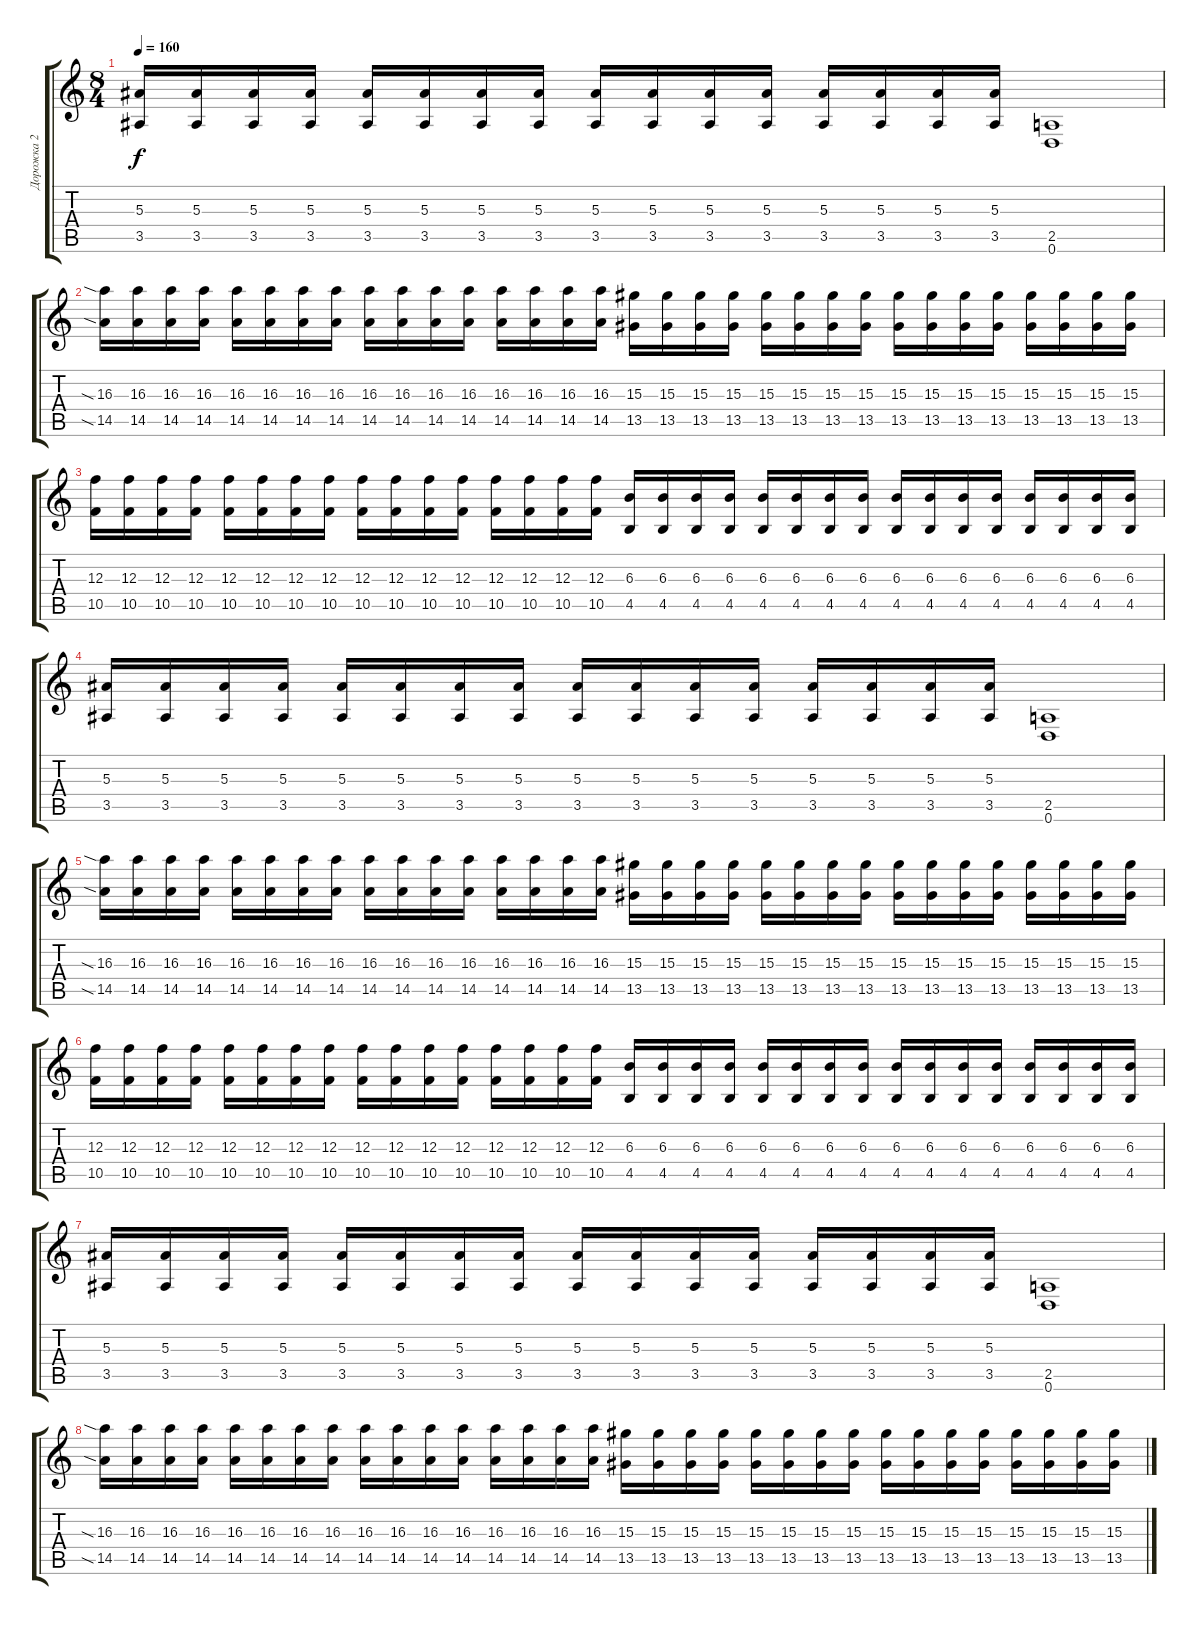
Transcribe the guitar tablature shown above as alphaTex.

\track ("Дорожка 2" "Дорожка 2") {instrument distortionguitar}
\staff {score tabs}
\tuning (D4 A3 F3 C3 G2 D2) {hide}
\ts (8 4)
\tempo 160
\clef g2
\ks c
(5.3 3.5).16{dy f} (5.3 3.5).16 (5.3 3.5).16 (5.3 3.5).16 (5.3 3.5).16 (5.3 3.5).16 (5.3 3.5).16 (5.3 3.5).16 (5.3 3.5).16 (5.3 3.5).16 (5.3 3.5).16 (5.3 3.5).16 (5.3 3.5).16 (5.3 3.5).16 (5.3 3.5).16 (5.3 3.5).16 (2.5 0.6).1 |
(16.3{sia} 14.5{sia}).16 (16.3 14.5).16 (16.3 14.5).16 (16.3 14.5).16 (16.3 14.5).16 (16.3 14.5).16 (16.3 14.5).16 (16.3 14.5).16 (16.3 14.5).16 (16.3 14.5).16 (16.3 14.5).16 (16.3 14.5).16 (16.3 14.5).16 (16.3 14.5).16 (16.3 14.5).16 (16.3 14.5).16 (15.3 13.5).16 (15.3 13.5).16 (15.3 13.5).16 (15.3 13.5).16 (15.3 13.5).16 (15.3 13.5).16 (15.3 13.5).16 (15.3 13.5).16 (15.3 13.5).16 (15.3 13.5).16 (15.3 13.5).16 (15.3 13.5).16 (15.3 13.5).16 (15.3 13.5).16 (15.3 13.5).16 (15.3 13.5).16 |
(12.3 10.5).16 (12.3 10.5).16 (12.3 10.5).16 (12.3 10.5).16 (12.3 10.5).16 (12.3 10.5).16 (12.3 10.5).16 (12.3 10.5).16 (12.3 10.5).16 (12.3 10.5).16 (12.3 10.5).16 (12.3 10.5).16 (12.3 10.5).16 (12.3 10.5).16 (12.3 10.5).16 (12.3 10.5).16 (6.3 4.5).16 (6.3 4.5).16 (6.3 4.5).16 (6.3 4.5).16 (6.3 4.5).16 (6.3 4.5).16 (6.3 4.5).16 (6.3 4.5).16 (6.3 4.5).16 (6.3 4.5).16 (6.3 4.5).16 (6.3 4.5).16 (6.3 4.5).16 (6.3 4.5).16 (6.3 4.5).16 (6.3 4.5).16 |
(5.3 3.5).16 (5.3 3.5).16 (5.3 3.5).16 (5.3 3.5).16 (5.3 3.5).16 (5.3 3.5).16 (5.3 3.5).16 (5.3 3.5).16 (5.3 3.5).16 (5.3 3.5).16 (5.3 3.5).16 (5.3 3.5).16 (5.3 3.5).16 (5.3 3.5).16 (5.3 3.5).16 (5.3 3.5).16 (2.5 0.6).1 |
(16.3{sia} 14.5{sia}).16 (16.3 14.5).16 (16.3 14.5).16 (16.3 14.5).16 (16.3 14.5).16 (16.3 14.5).16 (16.3 14.5).16 (16.3 14.5).16 (16.3 14.5).16 (16.3 14.5).16 (16.3 14.5).16 (16.3 14.5).16 (16.3 14.5).16 (16.3 14.5).16 (16.3 14.5).16 (16.3 14.5).16 (15.3 13.5).16 (15.3 13.5).16 (15.3 13.5).16 (15.3 13.5).16 (15.3 13.5).16 (15.3 13.5).16 (15.3 13.5).16 (15.3 13.5).16 (15.3 13.5).16 (15.3 13.5).16 (15.3 13.5).16 (15.3 13.5).16 (15.3 13.5).16 (15.3 13.5).16 (15.3 13.5).16 (15.3 13.5).16 |
(12.3 10.5).16 (12.3 10.5).16 (12.3 10.5).16 (12.3 10.5).16 (12.3 10.5).16 (12.3 10.5).16 (12.3 10.5).16 (12.3 10.5).16 (12.3 10.5).16 (12.3 10.5).16 (12.3 10.5).16 (12.3 10.5).16 (12.3 10.5).16 (12.3 10.5).16 (12.3 10.5).16 (12.3 10.5).16 (6.3 4.5).16 (6.3 4.5).16 (6.3 4.5).16 (6.3 4.5).16 (6.3 4.5).16 (6.3 4.5).16 (6.3 4.5).16 (6.3 4.5).16 (6.3 4.5).16 (6.3 4.5).16 (6.3 4.5).16 (6.3 4.5).16 (6.3 4.5).16 (6.3 4.5).16 (6.3 4.5).16 (6.3 4.5).16 |
(5.3 3.5).16 (5.3 3.5).16 (5.3 3.5).16 (5.3 3.5).16 (5.3 3.5).16 (5.3 3.5).16 (5.3 3.5).16 (5.3 3.5).16 (5.3 3.5).16 (5.3 3.5).16 (5.3 3.5).16 (5.3 3.5).16 (5.3 3.5).16 (5.3 3.5).16 (5.3 3.5).16 (5.3 3.5).16 (2.5 0.6).1 |
(16.3{sia} 14.5{sia}).16 (16.3 14.5).16 (16.3 14.5).16 (16.3 14.5).16 (16.3 14.5).16 (16.3 14.5).16 (16.3 14.5).16 (16.3 14.5).16 (16.3 14.5).16 (16.3 14.5).16 (16.3 14.5).16 (16.3 14.5).16 (16.3 14.5).16 (16.3 14.5).16 (16.3 14.5).16 (16.3 14.5).16 (15.3 13.5).16 (15.3 13.5).16 (15.3 13.5).16 (15.3 13.5).16 (15.3 13.5).16 (15.3 13.5).16 (15.3 13.5).16 (15.3 13.5).16 (15.3 13.5).16 (15.3 13.5).16 (15.3 13.5).16 (15.3 13.5).16 (15.3 13.5).16 (15.3 13.5).16 (15.3 13.5).16 (15.3 13.5).16
